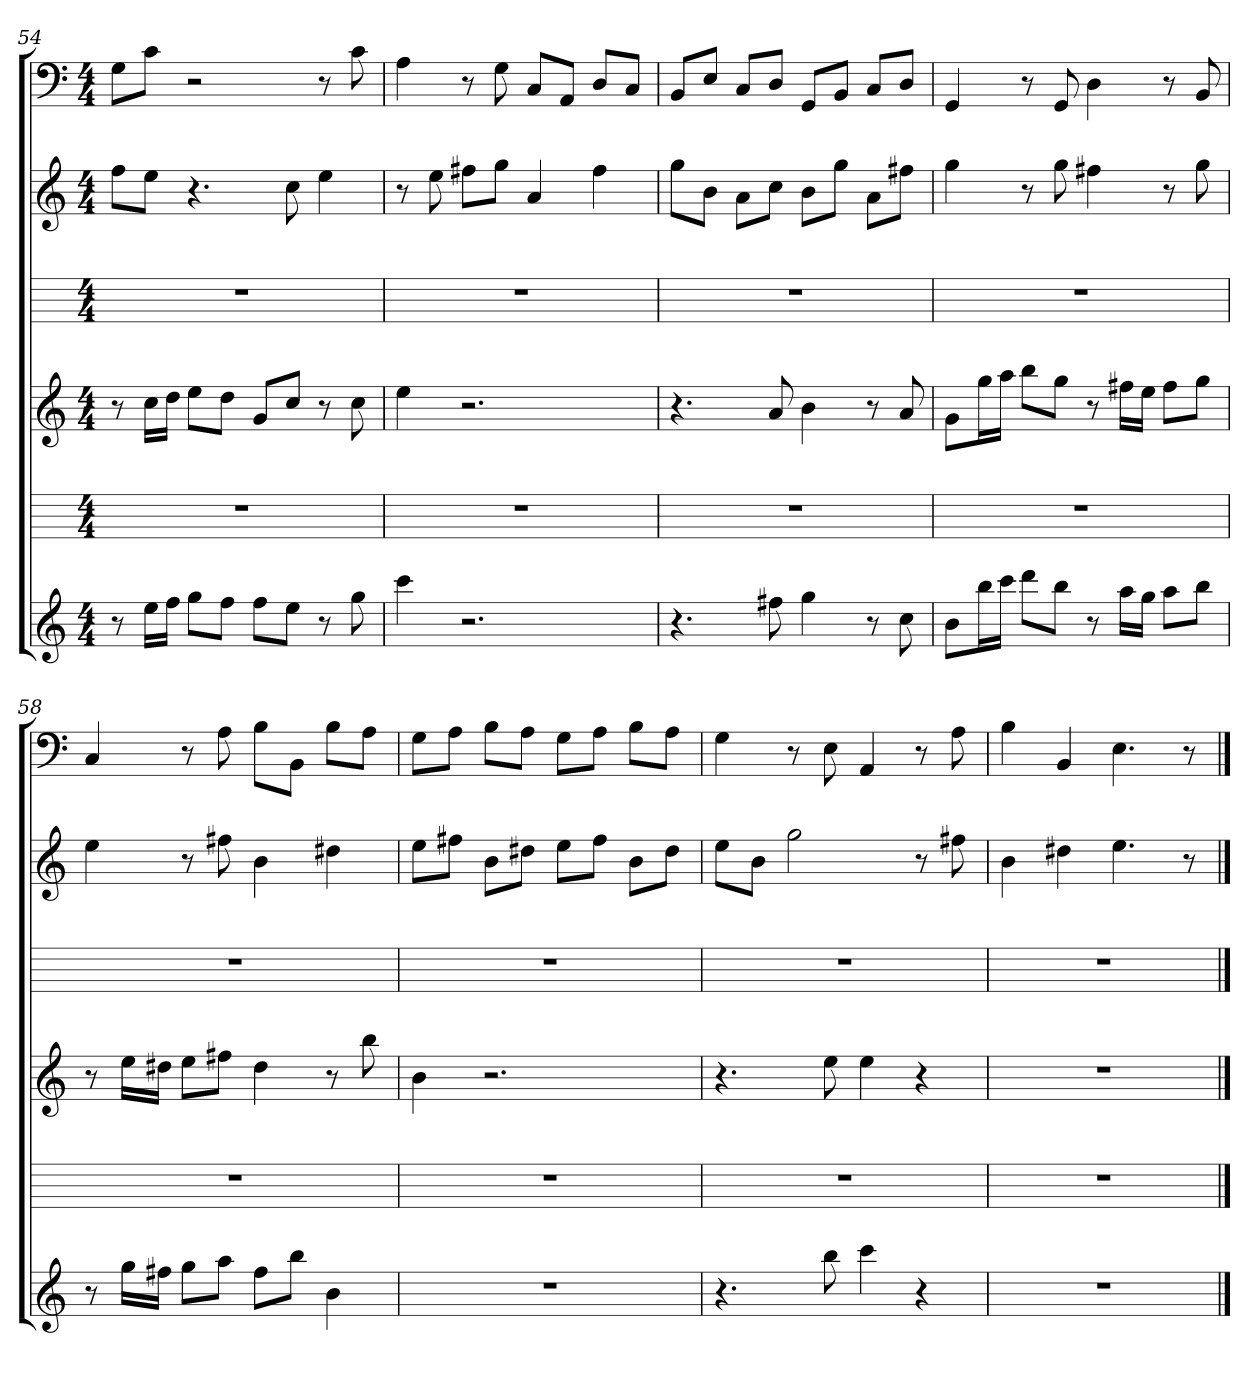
**kern	**kern	**kern	**kern	**kern	**kern
*part6	*part5	*part4	*part3	*part2	*part1
*staff6	*staff5	*staff4	*staff3	*staff2	*staff1
*	*	*	*	*	*clefF4
*k[]	*k[]	*k[]	*k[]	*k[]	*k[]
*a:	*a:	*a:	*a:	*a:	*a:
*M4/4	*M4/4	*M4/4	*M4/4	*M4/4	*M4/4
=54	=54	=54	=54	=54	=54
8r	1r	8r	1r	8ffL	8G\L
16eeLL	.	16ccLL	.	8eeJ	8c\J
16ffJJ	.	16ddJJ	.	.	.
8ggL	.	8eeL	.	4.r	2r
8ffJ	.	8ddJ	.	.	.
8ffL	.	8gL	.	.	.
8eeJ	.	8ccJ	.	8cc	.
8r	.	8r	.	4ee	8r
8gg	.	8cc	.	.	8c
=55	=55	=55	=55	=55	=55
4ccc	1r	4ee	1r	8r	4A
.	.	.	.	8ee	.
2.r	.	2.r	.	8ff#XL	8r
.	.	.	.	8ggJ	8G
.	.	.	.	4a	8C/L
.	.	.	.	.	8AA/J
.	.	.	.	4ff#	8D/L
.	.	.	.	.	8C/J
=56	=56	=56	=56	=56	=56
4.r	1r	4.r	1r	8ggL	8BB/L
.	.	.	.	8bJ	8E/J
.	.	.	.	8aL	8C/L
8ff#X	.	8a	.	8ccJ	8D/J
4gg	.	4b	.	8bL	8GG/L
.	.	.	.	8ggJ	8BB/J
8r	.	8r	.	8aL	8C/L
8cc	.	8a	.	8ff#XJ	8D/J
=57	=57	=57	=57	=57	=57
8bL	1r	8gL	1r	4gg	4GG
16bbL	.	16ggL	.	.	.
16cccJJ	.	16aaJJ	.	.	.
8dddL	.	8bbL	.	8r	8r
8bbJ	.	8ggJ	.	8gg	8GG
8r	.	8r	.	4ff#X	4D
16aaLL	.	16ff#XLL	.	.	.
16ggJJ	.	16eeJJ	.	.	.
8aaL	.	8ff#L	.	8r	8r
8bbJ	.	8ggJ	.	8gg	8BB
=58	=58	=58	=58	=58	=58
8r	1r	8r	1r	4ee	4C
16ggLL	.	16eeLL	.	.	.
16ff#XJJ	.	16dd#XJJ	.	.	.
8ggL	.	8eeL	.	8r	8r
8aaJ	.	8ff#XJ	.	8ff#X	8A
8ff#L	.	4dd#	.	4b	8B\L
8bbJ	.	.	.	.	8BB\J
4b	.	8r	.	4dd#X	8B\L
.	.	8bb	.	.	8A\J
=59	=59	=59	=59	=59	=59
1r	1r	4b	1r	8eeL	8G\L
.	.	.	.	8ff#XJ	8A\J
.	.	2.r	.	8bL	8B\L
.	.	.	.	8dd#XJ	8A\J
.	.	.	.	8eeL	8G\L
.	.	.	.	8ff#J	8A\J
.	.	.	.	8bL	8B\L
.	.	.	.	8dd#J	8A\J
=60	=60	=60	=60	=60	=60
4.r	1r	4.r	1r	8eeL	4G
.	.	.	.	8bJ	.
.	.	.	.	2gg	8r
8bb	.	8ee	.	.	8E
4ccc	.	4ee	.	.	4AA
4r	.	4r	.	8r	8r
.	.	.	.	8ff#X	8A
=61	=61	=61	=61	=61	=61
1r	1r	1r	1r	4b	4B
.	.	.	.	4dd#X	4BB
.	.	.	.	4.ee	4.E
.	.	.	.	8r	8r
==	==	==	==	==	==
*-	*-	*-	*-	*-	*-
